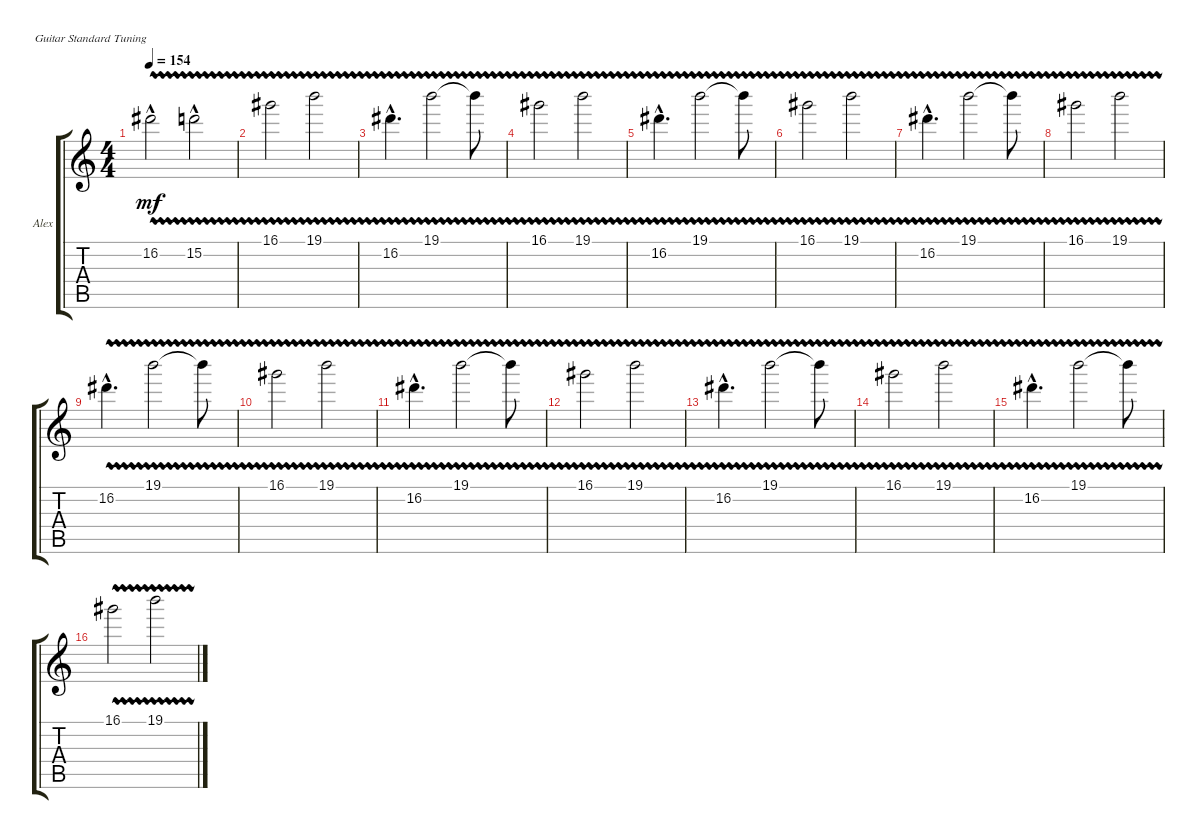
\defaultSystemsLayout 4
\bracketExtendMode groupsimilarinstruments
\firstSystemTrackNameOrientation horizontal
\otherSystemsTrackNameOrientation horizontal
\track ("Alex Turner" "Alex") {instrument distortionguitar}
\staff {score tabs}
\tuning (E4 B3 G3 D3 A2 E2)
\ts (4 4)
\tempo 154
\clef g2
\ks c
16.2{vw hac}.2{dy mf} 15.2{vw hac}.2 |
16.1{vw}.2 19.1{vw}.2 |
16.2{vw hac}.4{d} 19.1{vw}.2 19.1{vw t}.8 |
16.1{vw}.2 19.1{vw}.2 |
16.2{vw hac}.4{d} 19.1{vw}.2 19.1{vw t}.8 |
16.1{vw}.2 19.1{vw}.2 |
16.2{vw hac}.4{d} 19.1{vw}.2 19.1{vw t}.8 |
16.1{vw}.2 19.1{vw}.2 |
16.2{vw hac}.4{d} 19.1{vw}.2 19.1{vw t}.8 |
16.1{vw}.2 19.1{vw}.2 |
16.2{vw hac}.4{d} 19.1{vw}.2 19.1{vw t}.8 |
16.1{vw}.2 19.1{vw}.2 |
16.2{vw hac}.4{d} 19.1{vw}.2 19.1{vw t}.8 |
16.1{vw}.2 19.1{vw}.2 |
16.2{vw hac}.4{d} 19.1{vw}.2 19.1{vw t}.8 |
16.1{vw}.2 19.1{vw}.2
